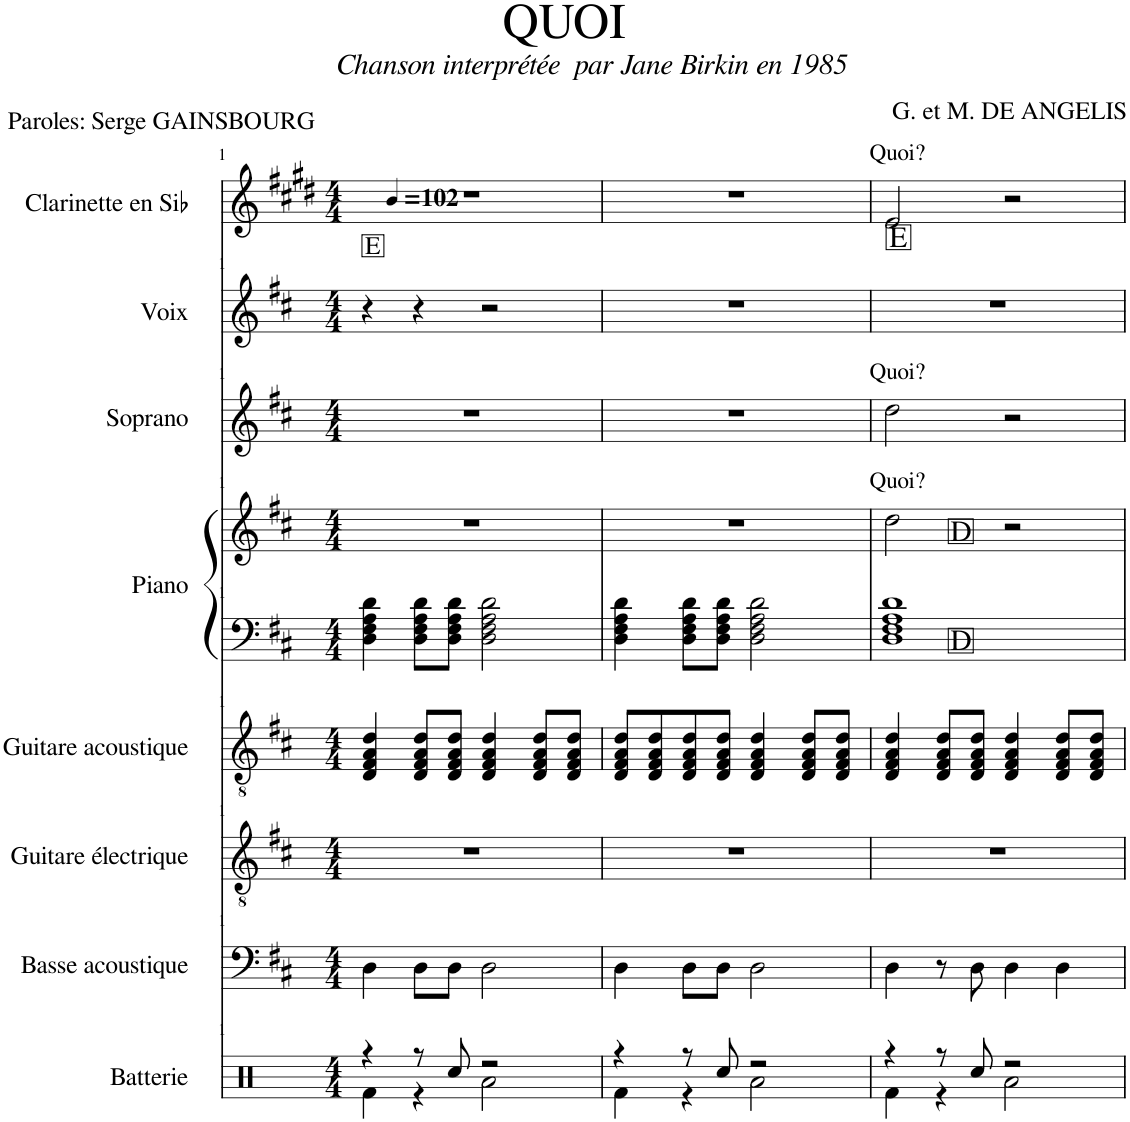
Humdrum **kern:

**kern	**kern	**kern	**kern	**kern	**kern	**text	**harte	**kern	**text	**kern	**kern	**text	**harte
*part8	*part7	*part6	*part5	*part4	*part4	*part4	*part4	*part3	*part3	*part2	*part1	*part1	*part1
*staff9	*staff8	*staff7	*staff6	*staff5	*staff4	*staff4	*	*staff3	*staff3	*staff2	*staff1	*staff1	*
*I"Batterie	*I"Basse acoustique	*I"Guitare électrique	*I"Guitare acoustique	*I"Piano	*	*	*	*I"Soprano	*	*I"Voix	*I"Clarinette en Sib	*	*
*I'Bat.	*I'Basse	*I'Guit. El.	*I'Guit.	*I'Pno.	*	*	*	*I'S.	*	*I'Vx.	*I'Clar. Sib	*	*
*clefX	*clefF4	*clefGv2	*clefGv2	*clefF4	*clefG2	*	*	*clefG2	*	*clefG2	*clefG2	*	*
*	*Trd7c12	*	*	*	*	*	*	*	*	*	*Trd1c2	*	*
*k[]	*k[f#c#]	*k[f#c#]	*k[f#c#]	*k[f#c#]	*k[f#c#]	*	*	*k[f#c#]	*	*k[f#c#]	*k[f#c#g#d#]	*	*
*M4/4	*M4/4	*M4/4	*M4/4	*M4/4	*M4/4	*	*	*M4/4	*	*M4/4	*M4/4	*	*
*MM102	*MM102	*MM102	*MM102	*MM102	*MM102	*	*	*MM102	*	*MM102	*MM102	*	*
=1	=1	=1	=1	=1	=1	=1	=1	=1	=1	=1	=1	=1	=1
*^	*	*	*	*	*	*	*	*	*	*	*	*	*
4r	4Rf\	4D\	1r	4D/ 4F#/ 4A/ 4d/	4D\ 4F#\ 4A\ 4d\	1r	.	.	1r	.	4r	1r	.	E:maj
8r	4r	8D\L	.	8D/ 8F#/ 8A/ 8d/L	8D\ 8F#\ 8A\ 8d\L	.	.	.	.	.	4r	.	.	.
8Rcc/	.	8D\J	.	8D/ 8F#/ 8A/ 8d/J	8D\ 8F#\ 8A\ 8d\J	.	.	.	.	.	.	.	.	.
2r	2Ra\	2D\	.	4D/ 4F#/ 4A/ 4d/	2D\ 2F#\ 2A\ 2d\	.	.	.	.	.	2r	.	.	.
.	.	.	.	8D/ 8F#/ 8A/ 8d/L	.	.	.	.	.	.	.	.	.	.
.	.	.	.	8D/ 8F#/ 8A/ 8d/J	.	.	.	.	.	.	.	.	.	.
=2	=2	=2	=2	=2	=2	=2	=2	=2	=2	=2	=2	=2	=2	=2
4r	4Rf\	4D\	1r	8D/ 8F#/ 8A/ 8d/L	4D\ 4F#\ 4A\ 4d\	1r	.	.	1r	.	1r	1r	.	.
.	.	.	.	8D/ 8F#/ 8A/ 8d/	.	.	.	.	.	.	.	.	.	.
8r	4r	8D\L	.	8D/ 8F#/ 8A/ 8d/	8D\ 8F#\ 8A\ 8d\L	.	.	.	.	.	.	.	.	.
8Rcc/	.	8D\J	.	8D/ 8F#/ 8A/ 8d/J	8D\ 8F#\ 8A\ 8d\J	.	.	.	.	.	.	.	.	.
2r	2Ra\	2D\	.	4D/ 4F#/ 4A/ 4d/	2D\ 2F#\ 2A\ 2d\	.	.	.	.	.	.	.	.	.
.	.	.	.	8D/ 8F#/ 8A/ 8d/L	.	.	.	.	.	.	.	.	.	.
.	.	.	.	8D/ 8F#/ 8A/ 8d/J	.	.	.	.	.	.	.	.	.	.
=3	=3	=3	=3	=3	=3	=3	=3	=3	=3	=3	=3	=3	=3	=3
!	!	!	!	!	!	!	!LO:LY:a	!	!	!LO:LY:a	!	!	!LO:LY:a	!
4r	4Rf\	4D\	1r	4D/ 4F#/ 4A/ 4d/	1D 1F# 1A 1d	2dd\	Quoi?	D:maj D:maj	2dd\	Quoi?	1r	2e/	Quoi?	E:maj
8r	4r	8r	.	8D/ 8F#/ 8A/ 8d/L	.	.	.	.	.	.	.	.	.	.
8Rcc/	.	8D\	.	8D/ 8F#/ 8A/ 8d/J	.	.	.	.	.	.	.	.	.	.
2r	2Ra\	4D\	.	4D/ 4F#/ 4A/ 4d/	.	2r	.	.	2r	.	.	2r	.	.
.	.	4D\	.	8D/ 8F#/ 8A/ 8d/L	.	.	.	.	.	.	.	.	.	.
.	.	.	.	8D/ 8F#/ 8A/ 8d/J	.	.	.	.	.	.	.	.	.	.
*v	*v	*	*	*	*	*	*	*	*	*	*	*	*	*
=	=	=	=	=	=	=	=	=	=	=	=	=	=
*-	*-	*-	*-	*-	*-	*-	*-	*-	*-	*-	*-	*-	*-
